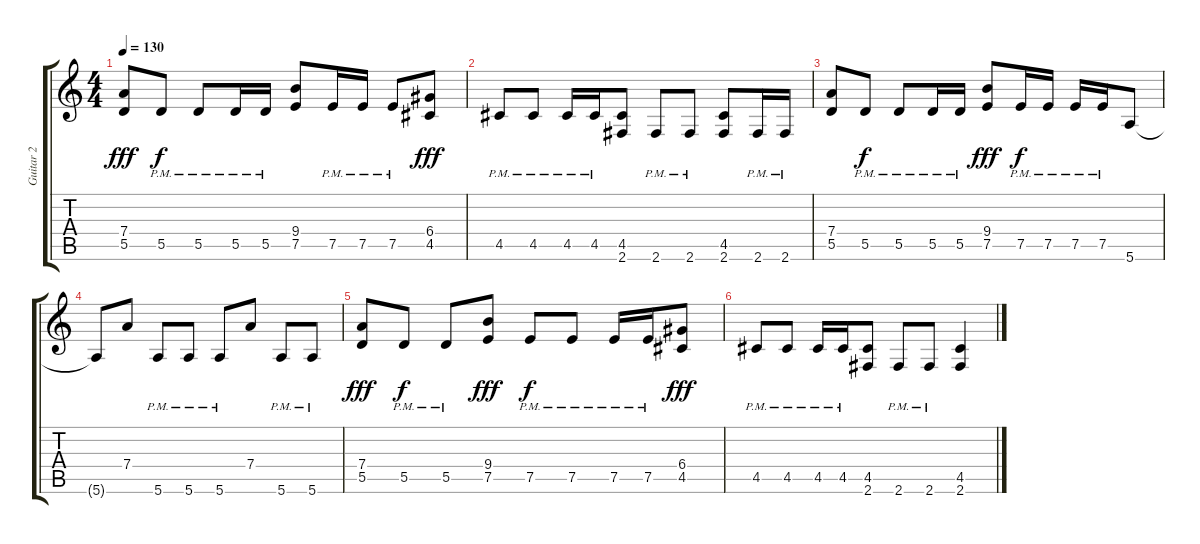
\track ("Guitar 2" "Guitar 2") {instrument distortionguitar}
\staff {score tabs}
\tuning (E4 B3 G3 D3 A2 E2) {hide}
\ts (4 4)
\tempo 130
\clef g2
\ks c
(7.4 5.5).8{dy fff} 5.5{pm}.8{dy f} 5.5{pm}.8 5.5{pm}.16 5.5{pm}.16 (9.4 7.5).8 7.5{pm}.16 7.5{pm}.16 7.5{pm}.8 (6.4 4.5).8{dy fff} |
4.5{pm}.8 4.5{pm}.8 4.5{pm}.16 4.5{pm}.16 (4.5 2.6).8 2.6{pm}.8 2.6{pm}.8 (4.5 2.6).8 2.6{pm}.16 2.6{pm}.16 |
(7.4 5.5).8 5.5{pm}.8{dy f} 5.5{pm}.8 5.5{pm}.16 5.5{pm}.16 (9.4 7.5).8{dy fff} 7.5{pm}.16{dy f} 7.5{pm}.16 7.5{pm}.16 7.5{pm}.16 5.6.8 |
5.6{t}.8 7.4.8 5.6{pm}.8 5.6{pm}.8 5.6{pm}.8 7.4.8 5.6{pm}.8 5.6{pm}.8 |
(7.4 5.5).8{dy fff} 5.5{pm}.8{dy f} 5.5{pm}.8 (9.4 7.5).8{dy fff} 7.5{pm}.8{dy f} 7.5{pm}.8 7.5{pm}.16 7.5{pm}.16 (6.4 4.5).8{dy fff} |
4.5{pm}.8 4.5{pm}.8 4.5{pm}.16 4.5{pm}.16 (4.5 2.6).8 2.6{pm}.8 2.6{pm}.8 (4.5 2.6).4
